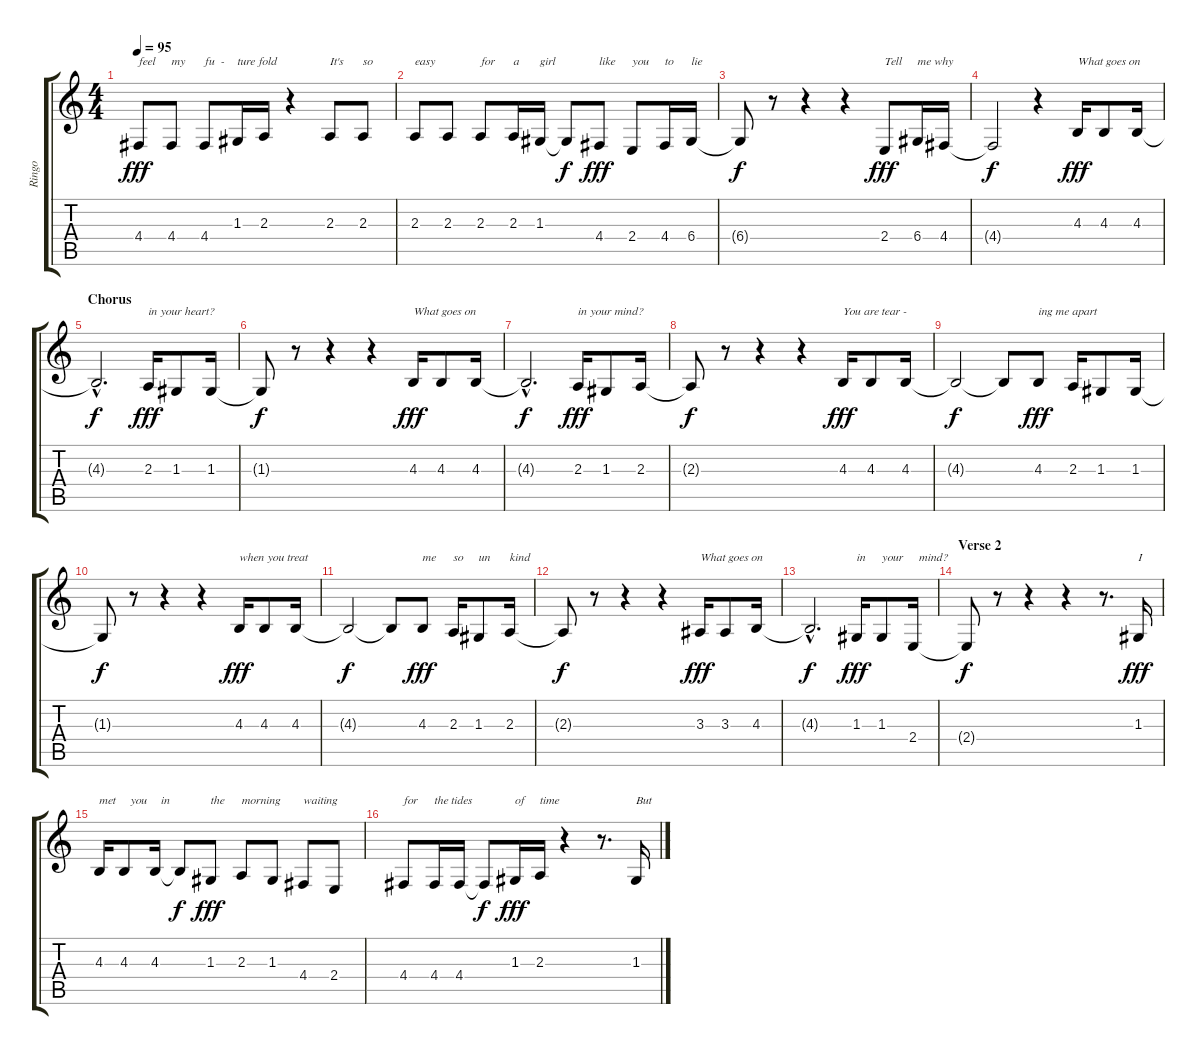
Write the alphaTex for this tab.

\track ("Ringo" "Ringo") {instrument altosax}
\staff {score tabs}
\tuning (E4 B3 G3 D3 A2 E2) {hide}
\ts (4 4)
\tempo 95
\clef g2
\ks c
4.4.8{txt "feel" dy fff} 4.4.8{txt "my"} 4.4.8{txt "fu  -"} 1.3.16{txt "ture fold"} 2.3.16 r.4 2.3.8{txt "It's"} 2.3.8{txt "so"} |
2.3.8{txt "easy"} 2.3.8 2.3.8{txt "for"} 2.3.16{txt "a"} 1.3.16{txt "girl"} 1.3{t}.8{dy f} 4.4.8{txt "like" dy fff} 2.4.8{txt "you"} 4.4.16{txt "to"} 6.4.16{txt "lie"} |
6.4{t}.8{dy f} r.8 r.4 r.4 2.4.8{txt "Tell" dy fff} 6.4.16{txt "me why"} 4.4.16 |
4.4{t}.2{dy f} r.4 4.3.16{txt "What goes on" dy fff} 4.3.8 4.3.16 |
\section ("" "Chorus")
4.3{hac t}.2{d dy f} 2.3.16{txt "in your heart?" dy fff} 1.3.8 1.3.16 |
1.3{t}.8{dy f} r.8 r.4 r.4 4.3.16{txt "What goes on" dy fff} 4.3.8 4.3.16 |
4.3{hac t}.2{d dy f} 2.3.16{txt "in your mind?" dy fff} 1.3.8 2.3.16 |
2.3{t}.8{dy f} r.8 r.4 r.4 4.3.16{txt "You are tear -" dy fff} 4.3.8 4.3.16 |
4.3{t}.2{dy f} 4.3{t}.8 4.3.8{txt "ing me apart" dy fff} 2.3.16 1.3.8 1.3.16 |
1.3{t}.8{dy f} r.8 r.4 r.4 4.3.16{txt "when you treat" dy fff} 4.3.8 4.3.16 |
4.3{t}.2{dy f} 4.3{t}.8 4.3.8{txt "me" dy fff} 2.3.16{txt "so"} 1.3.8{txt "un"} 2.3.16{txt "kind"} |
2.3{t}.8{dy f} r.8 r.4 r.4 3.3.16{txt "What goes on" dy fff} 3.3.8 4.3.16 |
4.3{hac t}.2{d dy f} 1.3.16{txt "in" dy fff} 1.3.8{txt "your"} 2.4.16{txt "  mind?"} |
\section ("" "Verse 2")
2.4{t}.8{dy f} r.8 r.4 r.4 r.8{d} 1.3.16{txt "I" dy fff} |
4.3.16{txt "met"} 4.3.8{txt "  you"} 4.3.16{txt "  in"} 4.3{t}.8{dy f} 1.3.8{txt "the" dy fff} 2.3.8{txt "morning"} 1.3.8 4.4.8{txt "waiting"} 2.4.8 |
4.4.8{txt "for"} 4.4.16{txt "the tides"} 4.4.16 4.4{t}.8{dy f} 1.3.16{txt "of" dy fff} 2.3.16{txt "time"} r.4 r.8{d} 1.3.16{txt "But"}
